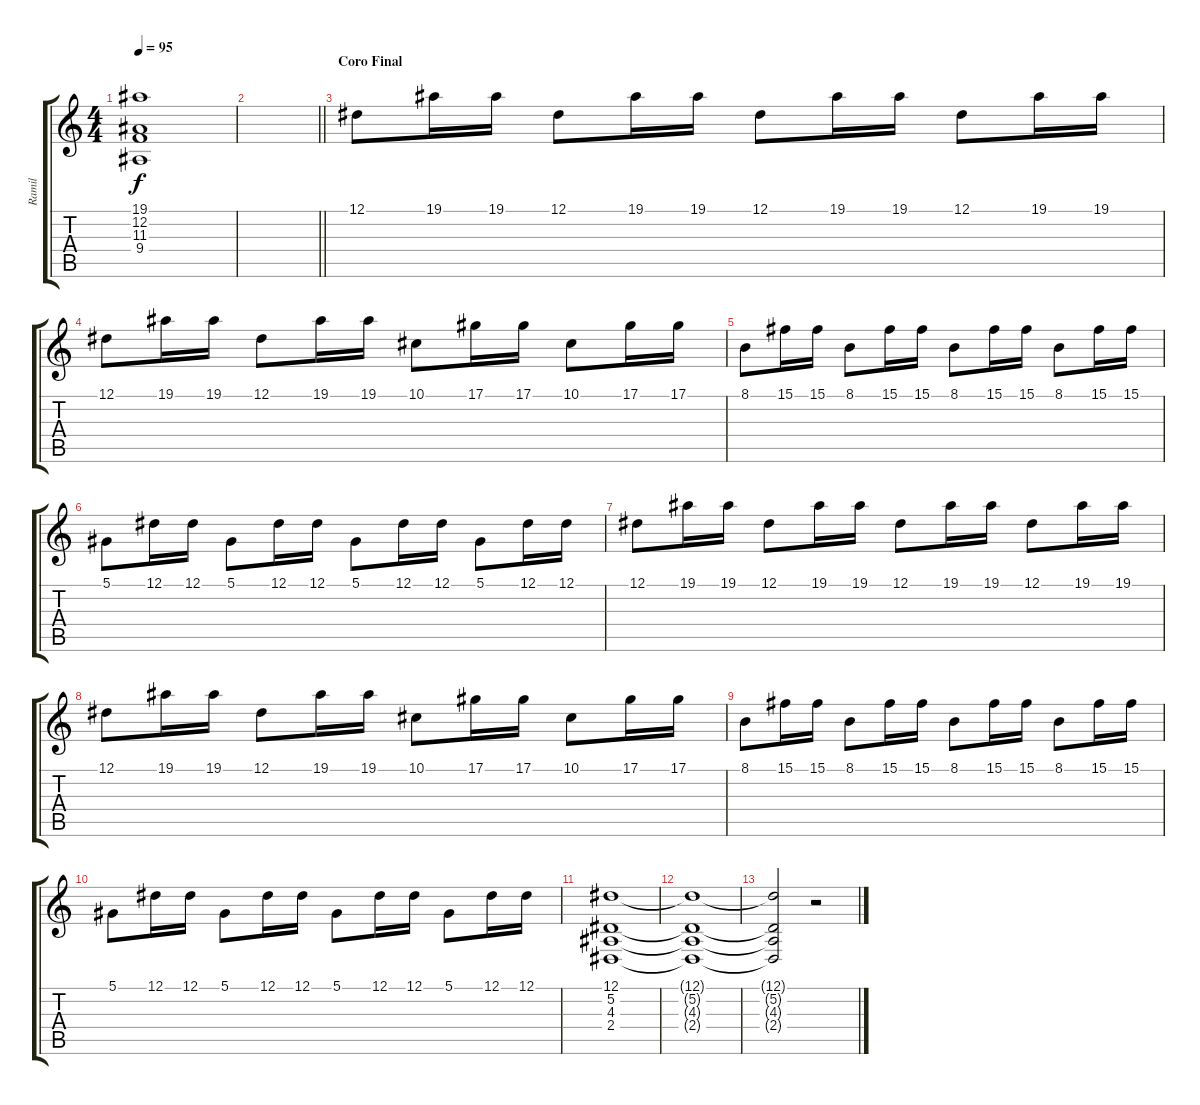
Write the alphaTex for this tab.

\track ("Ramil" "Ramil") {instrument lead2sawtooth}
\staff {score tabs}
\tuning (Eb4 Bb3 Gb3 Db3 Ab2 Eb2) {hide}
\ts (4 4)
\tempo 95
\clef g2
\ks c
(19.1 12.2 11.3 9.4).1{dy f} |
\barLineRight lightlight
|
\section ("" "Coro Final")
12.1.8{volume 9 instrument fx5brightness} 19.1.16 19.1.16 12.1.8 19.1.16 19.1.16 12.1.8 19.1.16 19.1.16 12.1.8 19.1.16 19.1.16 |
12.1.8 19.1.16 19.1.16 12.1.8 19.1.16 19.1.16 10.1.8 17.1.16 17.1.16 10.1.8 17.1.16 17.1.16 |
8.1.8 15.1.16 15.1.16 8.1.8 15.1.16 15.1.16 8.1.8 15.1.16 15.1.16 8.1.8 15.1.16 15.1.16 |
5.1.8 12.1.16 12.1.16 5.1.8 12.1.16 12.1.16 5.1.8 12.1.16 12.1.16 5.1.8 12.1.16 12.1.16 |
12.1.8 19.1.16 19.1.16 12.1.8 19.1.16 19.1.16 12.1.8 19.1.16 19.1.16 12.1.8 19.1.16 19.1.16 |
12.1.8 19.1.16 19.1.16 12.1.8 19.1.16 19.1.16 10.1.8 17.1.16 17.1.16 10.1.8 17.1.16 17.1.16 |
8.1.8 15.1.16 15.1.16 8.1.8 15.1.16 15.1.16 8.1.8 15.1.16 15.1.16 8.1.8 15.1.16 15.1.16 |
5.1.8 12.1.16 12.1.16 5.1.8 12.1.16 12.1.16 5.1.8 12.1.16 12.1.16 5.1.8 12.1.16 12.1.16 |
(12.1 5.2 4.3 2.4).1{volume 8 instrument stringensemble1} |
(12.1{t} 5.2{t} 4.3{t} 2.4{t}).1 |
(12.1{t} 5.2{t} 4.3{t} 2.4{t}).2 r.2
